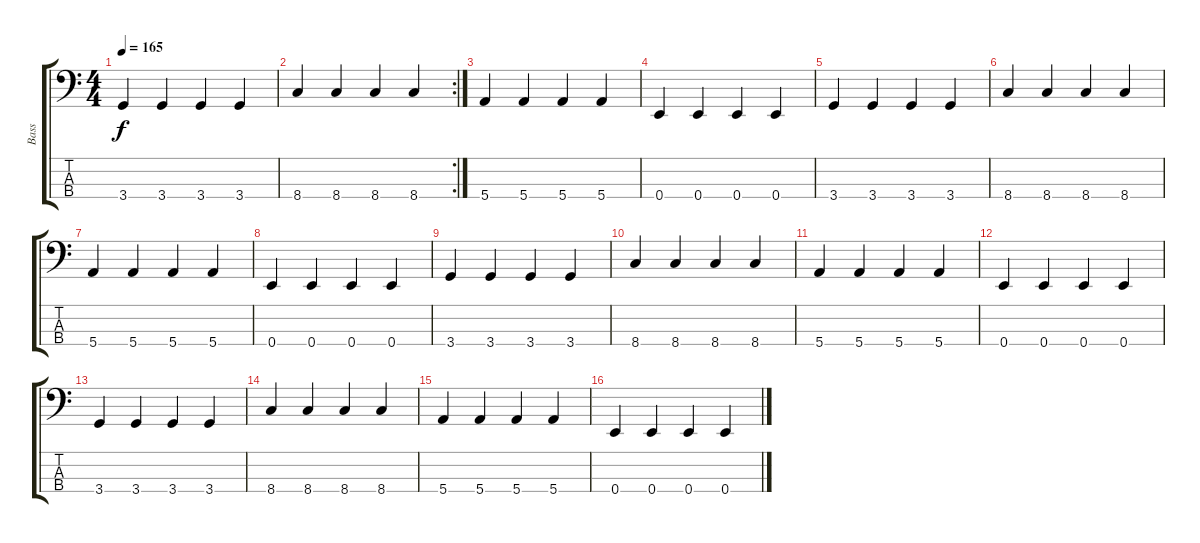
\track ("Bass" "Bass") {instrument electricbassfinger}
\staff {score tabs}
\tuning (G2 D2 A1 E1) {hide}
\ts (4 4)
\tempo 165
\clef f4
\ks c
3.4.4{dy f} 3.4.4 3.4.4 3.4.4 |
\rc 2
8.4.4 8.4.4 8.4.4 8.4.4 |
5.4.4 5.4.4 5.4.4 5.4.4 |
0.4.4 0.4.4 0.4.4 0.4.4 |
3.4.4 3.4.4 3.4.4 3.4.4 |
8.4.4 8.4.4 8.4.4 8.4.4 |
5.4.4 5.4.4 5.4.4 5.4.4 |
0.4.4 0.4.4 0.4.4 0.4.4 |
3.4.4 3.4.4 3.4.4 3.4.4 |
8.4.4 8.4.4 8.4.4 8.4.4 |
5.4.4 5.4.4 5.4.4 5.4.4 |
0.4.4 0.4.4 0.4.4 0.4.4 |
3.4.4 3.4.4 3.4.4 3.4.4 |
8.4.4 8.4.4 8.4.4 8.4.4 |
5.4.4 5.4.4 5.4.4 5.4.4 |
0.4.4 0.4.4 0.4.4 0.4.4
